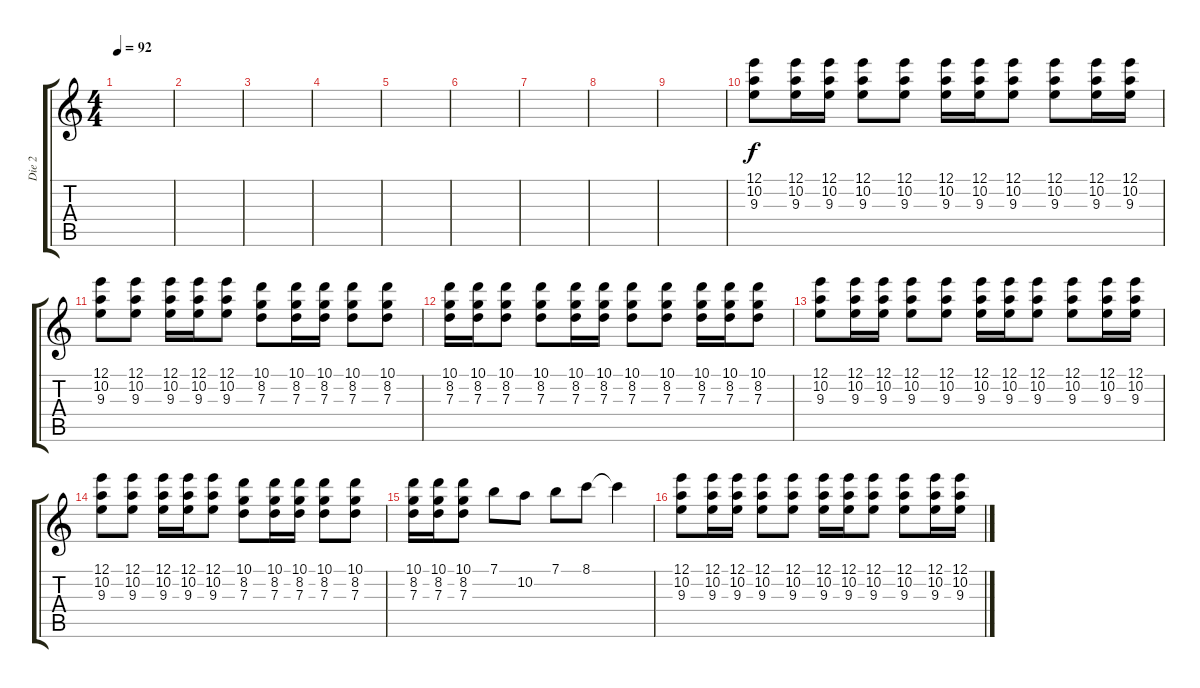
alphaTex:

\track ("Die 2" "Die 2") {instrument distortionguitar}
\staff {score tabs}
\tuning (E4 B3 G3 D3 A2 E2) {hide}
\ts (4 4)
\tempo 92
\clef g2
\ks c
|
|
|
|
|
|
|
|
|
(12.1 10.2 9.3).8 (12.1 10.2 9.3).16 (12.1 10.2 9.3).16 (12.1 10.2 9.3).8 (12.1 10.2 9.3).8 (12.1 10.2 9.3).16 (12.1 10.2 9.3).16 (12.1 10.2 9.3).8 (12.1 10.2 9.3).8 (12.1 10.2 9.3).16 (12.1 10.2 9.3).16 |
(12.1 10.2 9.3).8 (12.1 10.2 9.3).8 (12.1 10.2 9.3).16 (12.1 10.2 9.3).16 (12.1 10.2 9.3).8 (10.1 8.2 7.3).8 (10.1 8.2 7.3).16 (10.1 8.2 7.3).16 (10.1 8.2 7.3).8 (10.1 8.2 7.3).8 |
(10.1 8.2 7.3).16 (10.1 8.2 7.3).16 (10.1 8.2 7.3).8 (10.1 8.2 7.3).8 (10.1 8.2 7.3).16 (10.1 8.2 7.3).16 (10.1 8.2 7.3).8 (10.1 8.2 7.3).8 (10.1 8.2 7.3).16 (10.1 8.2 7.3).16 (10.1 8.2 7.3).8 |
(12.1 10.2 9.3).8 (12.1 10.2 9.3).16 (12.1 10.2 9.3).16 (12.1 10.2 9.3).8 (12.1 10.2 9.3).8 (12.1 10.2 9.3).16 (12.1 10.2 9.3).16 (12.1 10.2 9.3).8 (12.1 10.2 9.3).8 (12.1 10.2 9.3).16 (12.1 10.2 9.3).16 |
(12.1 10.2 9.3).8 (12.1 10.2 9.3).8 (12.1 10.2 9.3).16 (12.1 10.2 9.3).16 (12.1 10.2 9.3).8 (10.1 8.2 7.3).8 (10.1 8.2 7.3).16 (10.1 8.2 7.3).16 (10.1 8.2 7.3).8 (10.1 8.2 7.3).8 |
(10.1 8.2 7.3).16 (10.1 8.2 7.3).16 (10.1 8.2 7.3).8 7.1.8 10.2.8 7.1.8 8.1.8 8.1{t}.4 |
(12.1 10.2 9.3).8 (12.1 10.2 9.3).16 (12.1 10.2 9.3).16 (12.1 10.2 9.3).8 (12.1 10.2 9.3).8 (12.1 10.2 9.3).16 (12.1 10.2 9.3).16 (12.1 10.2 9.3).8 (12.1 10.2 9.3).8 (12.1 10.2 9.3).16 (12.1 10.2 9.3).16
